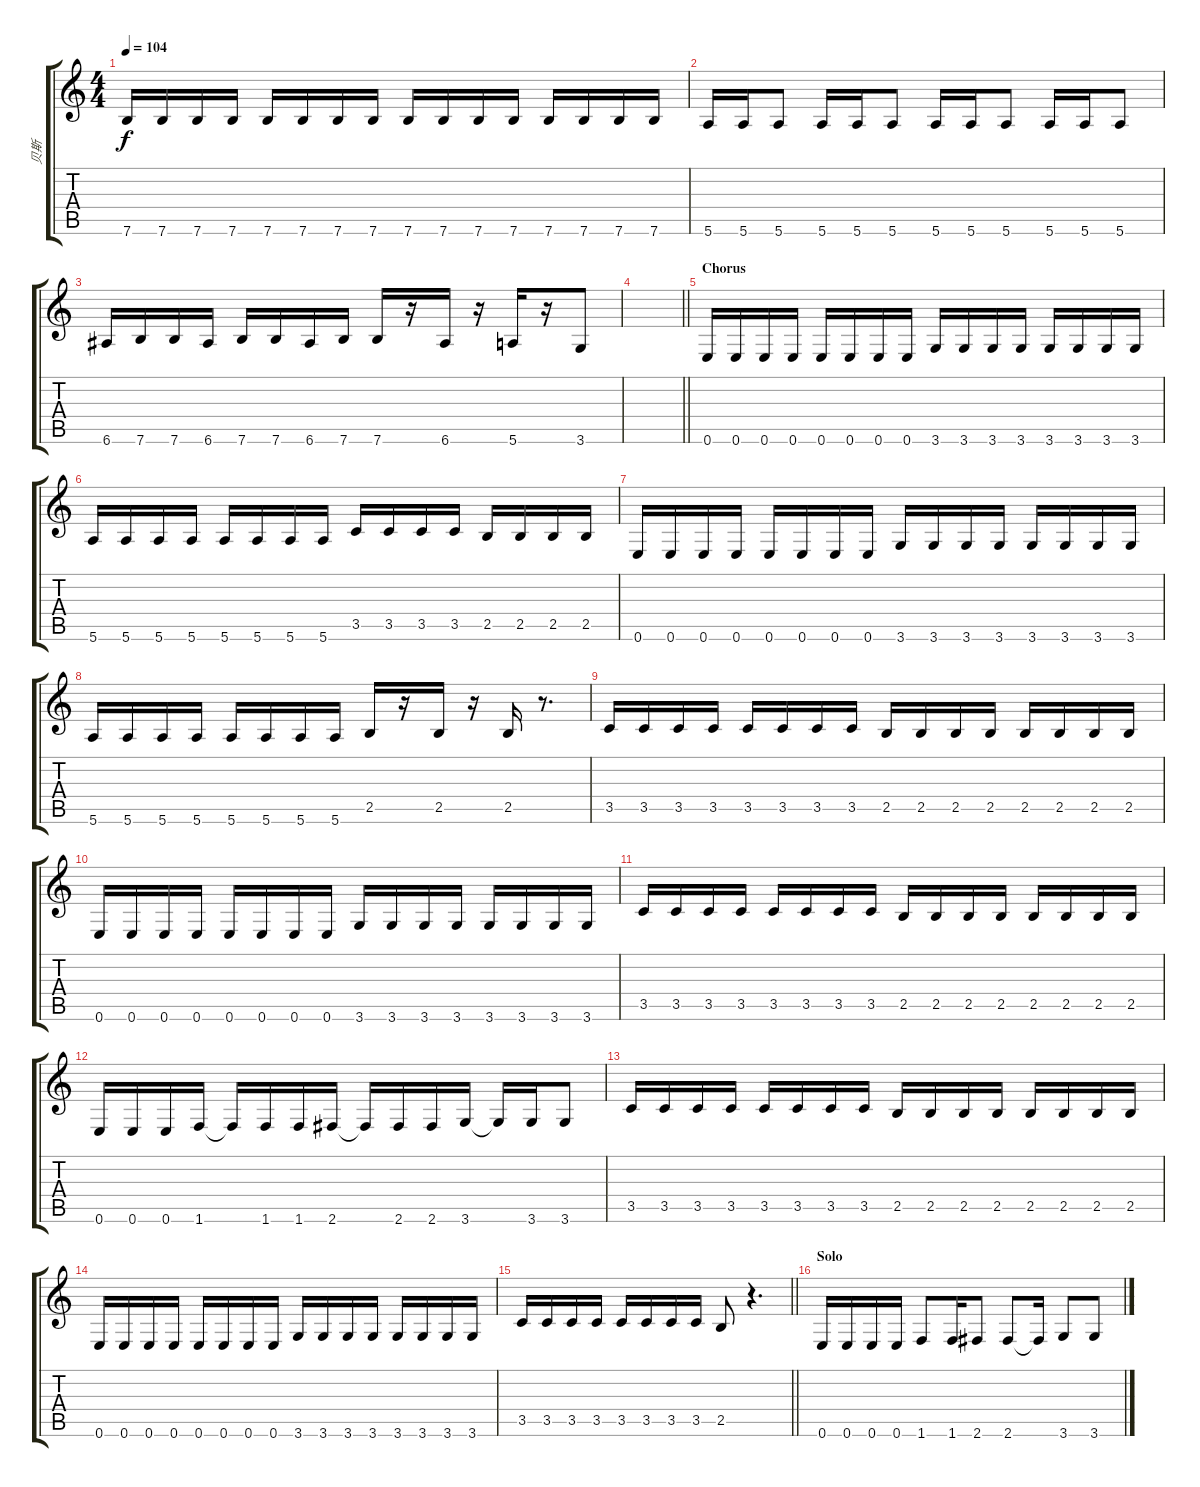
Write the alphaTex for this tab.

\track ("贝斯" "贝斯") {instrument electricbassfinger}
\staff {score tabs}
\tuning (E4 B3 G3 D3 A2 E2) {hide}
\ts (4 4)
\tempo 104
\clef g2
\ks c
7.6.16{dy f} 7.6.16 7.6.16 7.6.16 7.6.16 7.6.16 7.6.16 7.6.16 7.6.16 7.6.16 7.6.16 7.6.16 7.6.16 7.6.16 7.6.16 7.6.16 |
5.6.16 5.6.16 5.6.8 5.6.16 5.6.16 5.6.8 5.6.16 5.6.16 5.6.8 5.6.16 5.6.16 5.6.8 |
6.6.16 7.6.16 7.6.16 6.6.16 7.6.16 7.6.16 6.6.16 7.6.16 7.6.16 r.16 6.6.16 r.16 5.6.16 r.16 3.6.8 |
\barLineRight lightlight
|
\section ("" "Chorus")
0.6.16 0.6.16 0.6.16 0.6.16 0.6.16 0.6.16 0.6.16 0.6.16 3.6.16 3.6.16 3.6.16 3.6.16 3.6.16 3.6.16 3.6.16 3.6.16 |
5.6.16 5.6.16 5.6.16 5.6.16 5.6.16 5.6.16 5.6.16 5.6.16 3.5.16 3.5.16 3.5.16 3.5.16 2.5.16 2.5.16 2.5.16 2.5.16 |
0.6.16 0.6.16 0.6.16 0.6.16 0.6.16 0.6.16 0.6.16 0.6.16 3.6.16 3.6.16 3.6.16 3.6.16 3.6.16 3.6.16 3.6.16 3.6.16 |
5.6.16 5.6.16 5.6.16 5.6.16 5.6.16 5.6.16 5.6.16 5.6.16 2.5.16 r.16 2.5.16 r.16 2.5.16 r.8{d} |
3.5.16 3.5.16 3.5.16 3.5.16 3.5.16 3.5.16 3.5.16 3.5.16 2.5.16 2.5.16 2.5.16 2.5.16 2.5.16 2.5.16 2.5.16 2.5.16 |
0.6.16 0.6.16 0.6.16 0.6.16 0.6.16 0.6.16 0.6.16 0.6.16 3.6.16 3.6.16 3.6.16 3.6.16 3.6.16 3.6.16 3.6.16 3.6.16 |
3.5.16 3.5.16 3.5.16 3.5.16 3.5.16 3.5.16 3.5.16 3.5.16 2.5.16 2.5.16 2.5.16 2.5.16 2.5.16 2.5.16 2.5.16 2.5.16 |
0.6.16 0.6.16 0.6.16 1.6.16 1.6{t}.16 1.6.16 1.6.16 2.6.16 2.6{t}.16 2.6.16 2.6.16 3.6.16 3.6{t}.16 3.6.16 3.6.8 |
3.5.16 3.5.16 3.5.16 3.5.16 3.5.16 3.5.16 3.5.16 3.5.16 2.5.16 2.5.16 2.5.16 2.5.16 2.5.16 2.5.16 2.5.16 2.5.16 |
0.6.16 0.6.16 0.6.16 0.6.16 0.6.16 0.6.16 0.6.16 0.6.16 3.6.16 3.6.16 3.6.16 3.6.16 3.6.16 3.6.16 3.6.16 3.6.16 |
\barLineRight lightlight
3.5.16 3.5.16 3.5.16 3.5.16 3.5.16 3.5.16 3.5.16 3.5.16 2.5.8 r.4{d} |
\section ("" "Solo")
0.6.16 0.6.16 0.6.16 0.6.16 1.6.8 1.6.16 2.6.8 2.6.8 2.6{t}.16 3.6.8 3.6.8
